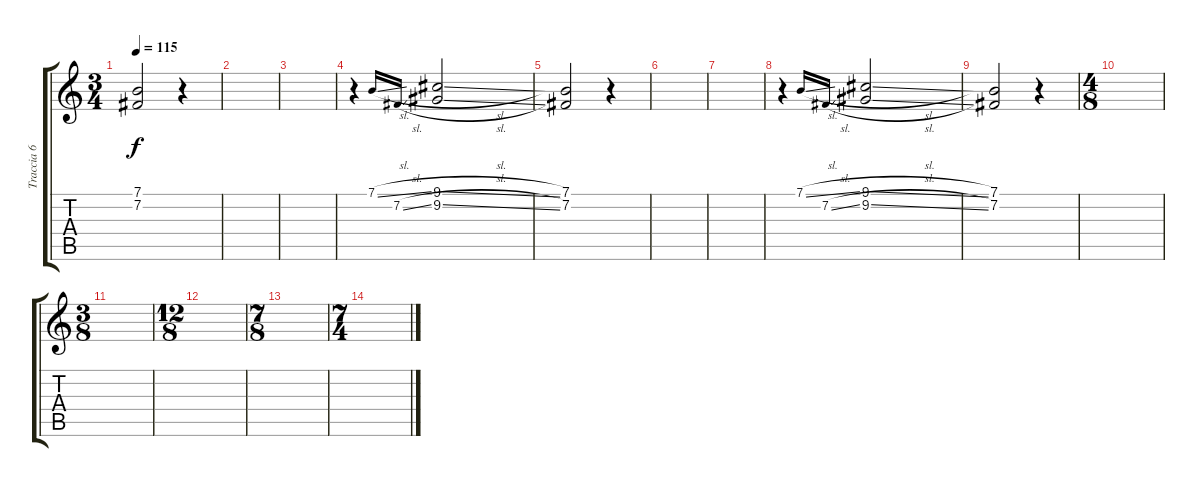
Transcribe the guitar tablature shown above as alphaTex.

\track ("Traccia 6" "Traccia 6") {instrument voiceoohs}
\staff {score tabs}
\tuning (E4 B3 G3 D3 A2 E2) {hide}
\ts (3 4)
\tempo 115
\clef g2
\ks c
(7.1 7.2).2{dy f} r.4 |
|
|
r.4 7.1{sl}.16{gr onbeat} 7.2{sl}.16{gr onbeat} (9.1{sl} 9.2{sl}).2 |
(7.1 7.2).2 r.4 |
|
|
r.4 7.1{sl}.16{gr onbeat} 7.2{sl}.16{gr onbeat} (9.1{sl} 9.2{sl}).2 |
(7.1 7.2).2 r.4 |
\ts (4 8)
|
\ts (3 8)
|
\ts (12 8)
|
\ts (7 8)
|
\ts (7 4)
